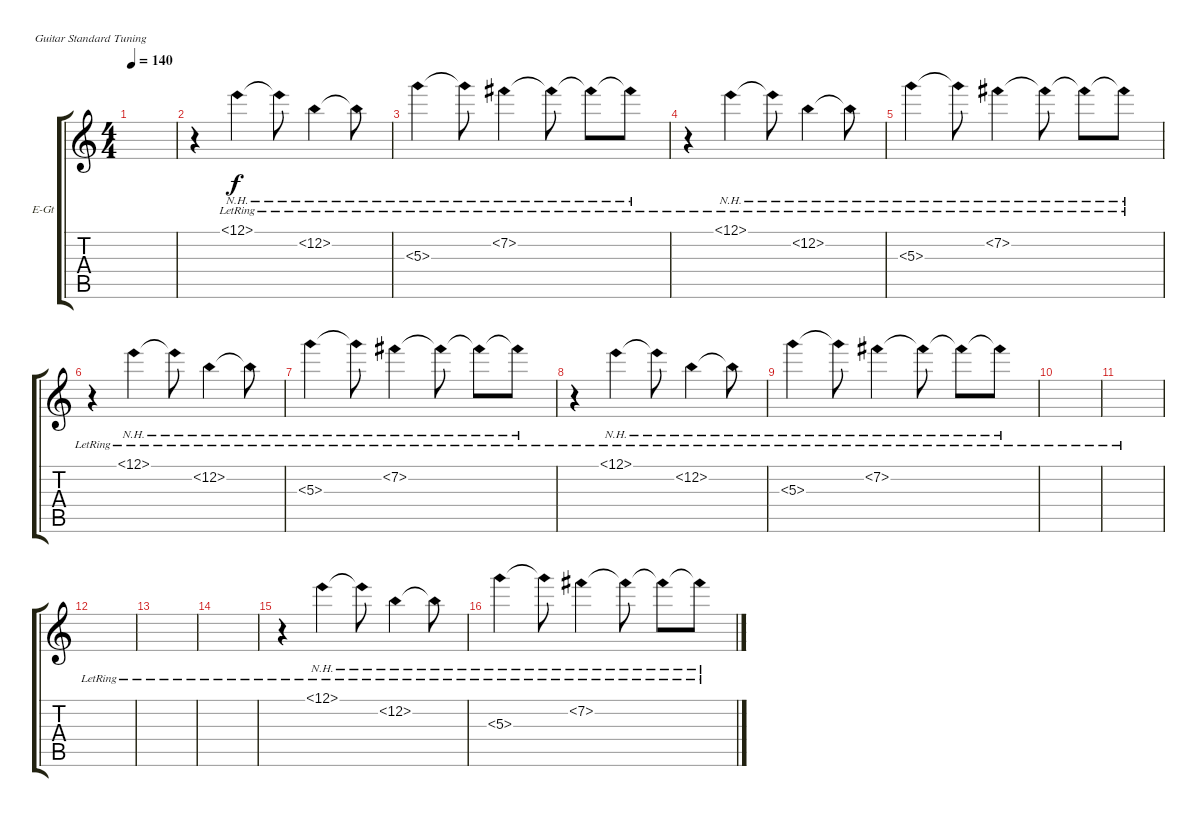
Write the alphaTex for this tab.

\bracketExtendMode groupsimilarinstruments
\firstSystemTrackNameOrientation horizontal
\otherSystemsTrackNameOrientation horizontal
\track ("Guitar (FX)" "E-Gt") {instrument guitarharmonics}
\staff {score tabs}
\tuning (E4 B3 G3 D3 A2 E2)
\ts (4 4)
\tempo 140
\clef g2
\ks c
|
r.4 12.1{nh lr}.4 12.1{nh lr t}.8 12.2{nh lr}.4 12.2{nh lr t}.8 |
5.3{nh lr}.4 5.3{nh lr t}.8 7.2{nh lr}.4 7.2{nh lr t}.8 7.2{nh lr t}.8 7.2{nh lr t}.8 |
r.4 12.1{nh lr}.4 12.1{nh lr t}.8 12.2{nh lr}.4 12.2{nh lr t}.8 |
5.3{nh lr}.4 5.3{nh lr t}.8 7.2{nh lr}.4 7.2{nh lr t}.8 7.2{nh lr t}.8 7.2{nh lr t}.8 |
r.4 12.1{nh lr}.4 12.1{nh lr t}.8 12.2{nh lr}.4 12.2{nh lr t}.8 |
5.3{nh lr}.4 5.3{nh lr t}.8 7.2{nh lr}.4 7.2{nh lr t}.8 7.2{nh lr t}.8 7.2{nh lr t}.8 |
r.4 12.1{nh lr}.4 12.1{nh lr t}.8 12.2{nh lr}.4 12.2{nh lr t}.8 |
5.3{nh lr}.4 5.3{nh lr t}.8 7.2{nh lr}.4 7.2{nh lr t}.8 7.2{nh lr t}.8 7.2{nh lr t}.8 |
|
|
|
|
|
r.4 12.1{nh lr}.4 12.1{nh lr t}.8 12.2{nh lr}.4 12.2{nh lr t}.8 |
5.3{nh lr}.4 5.3{nh lr t}.8 7.2{nh lr}.4 7.2{nh lr t}.8 7.2{nh lr t}.8 7.2{nh lr t}.8
